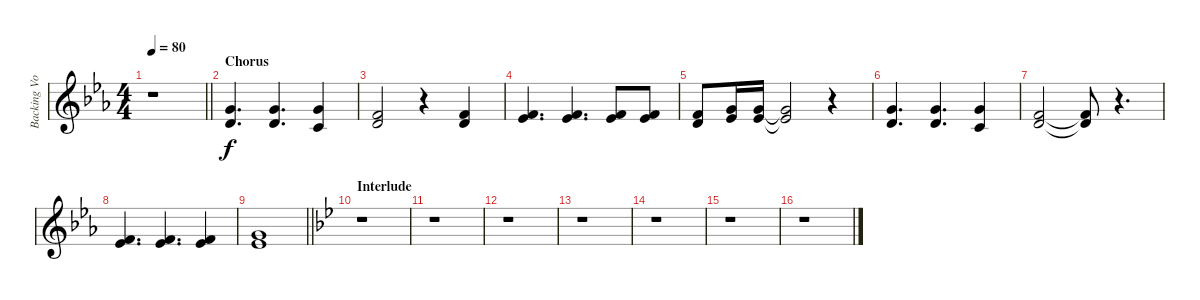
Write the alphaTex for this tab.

\track ("Backing Vocals" "Backing Vo") {instrument violin}
\staff {score}
\tuning (E4 B3 G3 D3 A2 E2) {hide}
\ts (4 4)
\tempo 80
\clef g2
\barLineRight lightlight
\ks eb
r.1{dy f} |
\section ("" "Chorus")
(8.2 7.3).4{d instrument violin} (8.2 7.3).4{d} (8.2 5.3).4 |
(6.2 7.3).2 r.4 (6.2 7.3).4 |
(6.2 8.3).4{d} (6.2 8.3).4{d} (6.2 8.3).8 (6.2 8.3).8 |
(6.2 7.3).8 (8.2 8.3).16 (8.2 8.3).16 (8.2{t} 8.3{t}).2 r.4 |
(8.2 7.3).4{d} (8.2 7.3).4{d} (8.2 5.3).4 |
(6.2 7.3).2 (6.2{t} 7.3{t}).8 r.4{d} |
(6.2 8.3).4{d} (6.2 8.3).4{d} (6.2 8.3).4 |
\barLineRight lightlight
(8.2 8.3).1 |
\section ("" "Interlude")
\ks gminor
r.1 |
r.1 |
r.1 |
r.1 |
r.1 |
r.1 |
r.1
